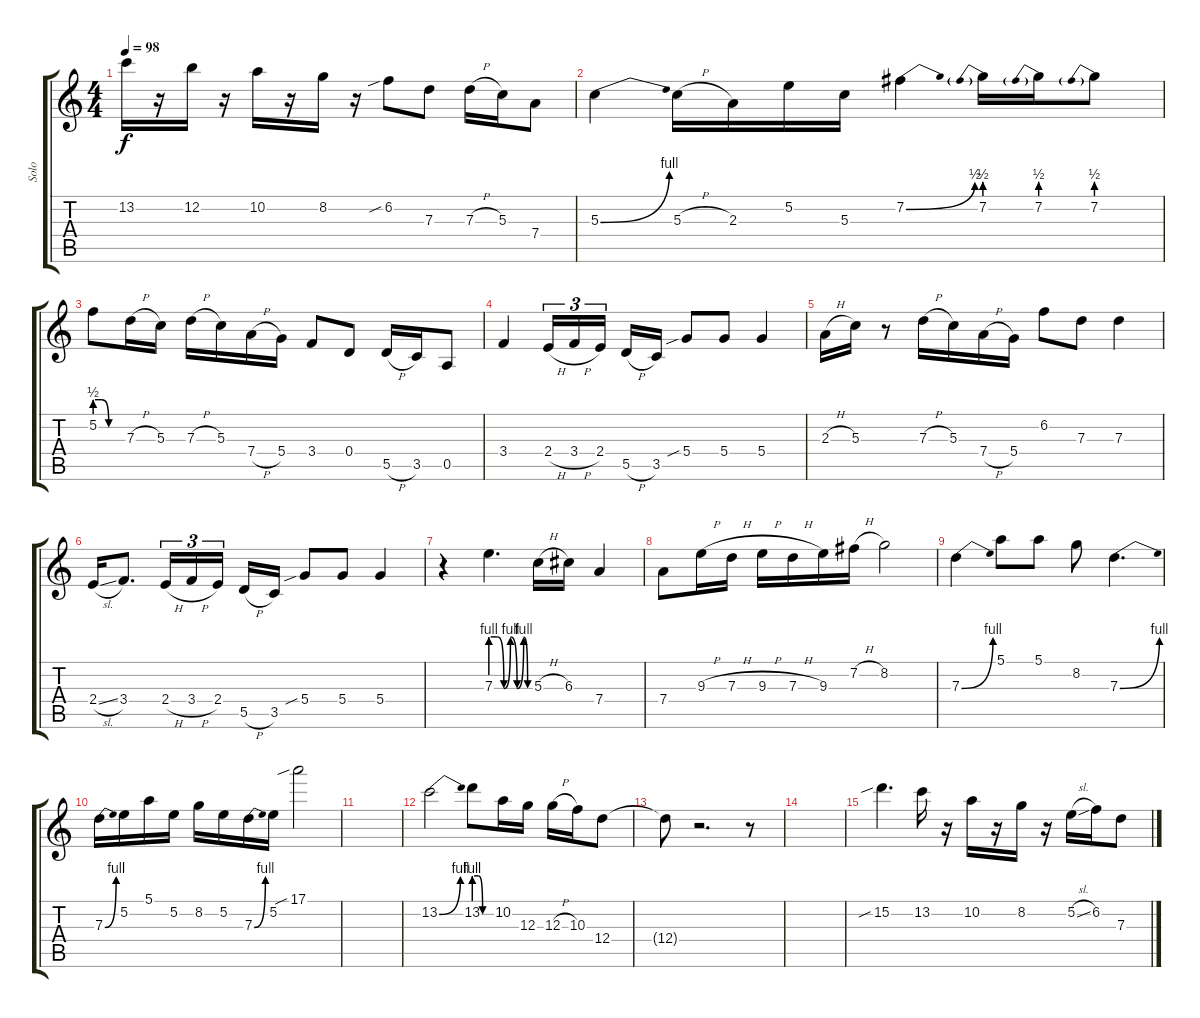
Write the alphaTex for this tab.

\track ("Solo" "Solo") {instrument distortionguitar}
\staff {score tabs}
\tuning (E4 B3 G3 D3 A2 D2) {hide}
\ts (4 4)
\tempo 98
\clef g2
\ks c
13.2.16{dy f} r.16 12.2.16 r.16 10.2.16 r.16 8.2.16 r.16 6.2{sib}.8 7.3.8 7.3{h}.16 5.3.16 7.4.8 |
5.3{be (bend 0 0 60 4)}.4 5.3{h}.16 2.3.16 5.2.16 5.3.16 7.2{be (bend 0 0 60 2)}.4 7.2{be (prebend 0 2 60 2)}.16 7.2{be (prebend 0 2 60 2)}.16 7.2{be (prebend 0 2 60 2)}.8 |
5.2{be (custom 0 2 15 2 30 0 60 0)}.8 7.3{h}.16 5.3.16 7.3{h}.16 5.3.16 7.4{h}.16 5.4.16 3.4.8 0.4.8 5.5{h}.16 3.5.16 0.5.8 |
3.4.4 2.4{h}.16{tu (3 2)} 3.4{h}.16{tu (3 2)} 2.4.16{tu (3 2) beam splitsecondary} 5.5{h}.16 3.5.16 5.4{sib}.8 5.4.8 5.4.4 |
2.3{h}.16 5.3.16 r.8 7.3{h}.16 5.3.16 7.4{h}.16 5.4.16 6.2.8 7.3.8 7.3.4 |
2.4{sl}.16 3.4.8{d} 2.4{h}.16{tu (3 2)} 3.4{h}.16{tu (3 2)} 2.4.16{tu (3 2) beam splitsecondary} 5.5{h}.16 3.5.16 5.4{sib}.8 5.4.8 5.4.4 |
r.4 7.3{be (custom 0 4 10 4 20 0 30 4 40 0 50 4 56 0 60 0)}.4{d} 5.3{h}.16 6.3.16 7.4.4 |
7.4.8 9.3{h}.16 7.3{h}.16 9.3{h}.16 7.3{h}.16 9.3.16 7.2{h}.16 8.2.2 |
7.3{be (bend 0 0 60 4)}.4 5.1.8 5.1.8 8.2.8 7.3{be (bend 0 0 60 4)}.4{d} |
7.3{be (bend 0 0 60 4)}.16 5.2.16 5.1.16 5.2.16 8.2.16 5.2.16 7.3{be (bend 0 0 60 4)}.16 5.2.16 17.1{sib}.2 |
|
13.2{be (bend 0 0 60 4)}.2 13.2{be (custom 0 4 15 4 30 0 60 0)}.8 10.2.16 12.3.16 12.3{h}.16 10.3.16 12.4.8 |
12.4{t}.8 r.2{d} r.8 |
|
15.2{sib}.4{d} 13.2.16 r.16 10.2.16 r.16 8.2.16 r.16 5.2{sl}.16 6.2.16 7.3.8
